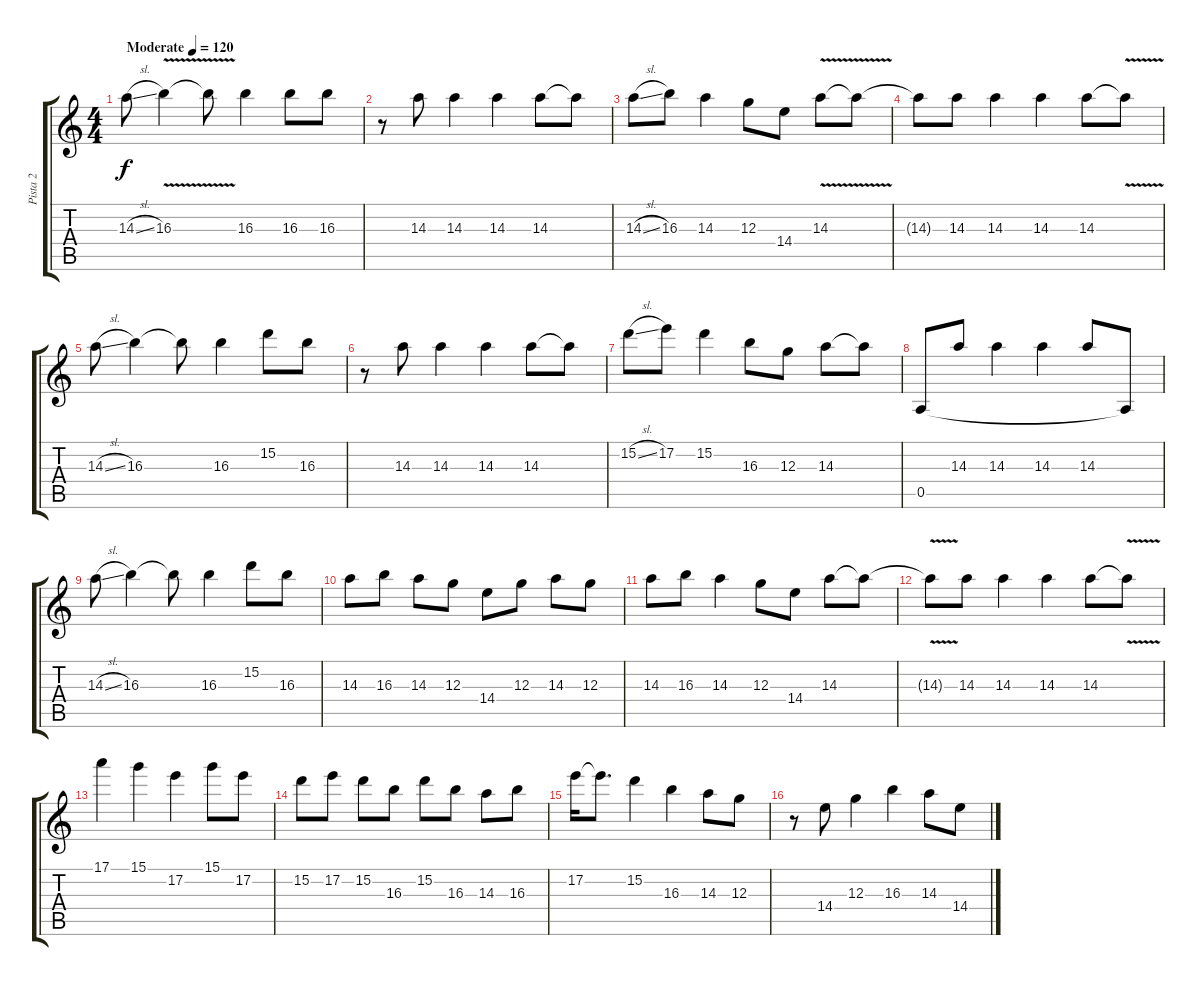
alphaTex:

\track ("Pista 2" "Pista 2") {instrument overdrivenguitar}
\staff {score tabs}
\tuning (E4 B3 G3 D3 A2 E2) {hide}
\ts (4 4)
\tempo (120 "Moderate")
\clef g2
\ks c
14.3{sl}.8{dy f instrument overdrivenguitar} 16.3{v}.4 16.3{t}.8 16.3.4 16.3.8 16.3.8 |
r.8 14.3.8 14.3.4 14.3.4 14.3.8 14.3{t}.8 |
14.3{sl}.8 16.3.8 14.3.4 12.3.8 14.4.8 14.3{v}.8 14.3{t}.8 |
14.3{t}.8 14.3.8 14.3.4 14.3.4 14.3.8 14.3{v t}.8 |
14.3{sl}.8 16.3.4 16.3{t}.8 16.3.4 15.2.8 16.3.8 |
r.8 14.3.8 14.3.4 14.3.4 14.3.8 14.3{t}.8 |
15.2{sl}.8 17.2.8 15.2.4 16.3.8 12.3.8 14.3.8 14.3{t}.8 |
0.5.8 14.3.8 14.3.4 14.3.4 14.3.8 0.5{t}.8 |
14.3{sl}.8 16.3.4 16.3{t}.8 16.3.4 15.2.8 16.3.8 |
14.3.8 16.3.8 14.3.8 12.3.8 14.4.8 12.3.8 14.3.8 12.3.8 |
14.3.8 16.3.8 14.3.4 12.3.8 14.4.8 14.3.8 14.3{t}.8 |
14.3{v t}.8 14.3.8 14.3.4 14.3.4 14.3.8 14.3{v t}.8 |
17.1.4 15.1.4 17.2.4 15.1.8 17.2.8 |
15.2.8 17.2.8 15.2.8 16.3.8 15.2.8 16.3.8 14.3.8 16.3.8 |
17.2.16 17.2{t}.8{d} 15.2.4 16.3.4 14.3.8 12.3.8 |
r.8 14.4.8 12.3.4 16.3.4 14.3.8 14.4.8
